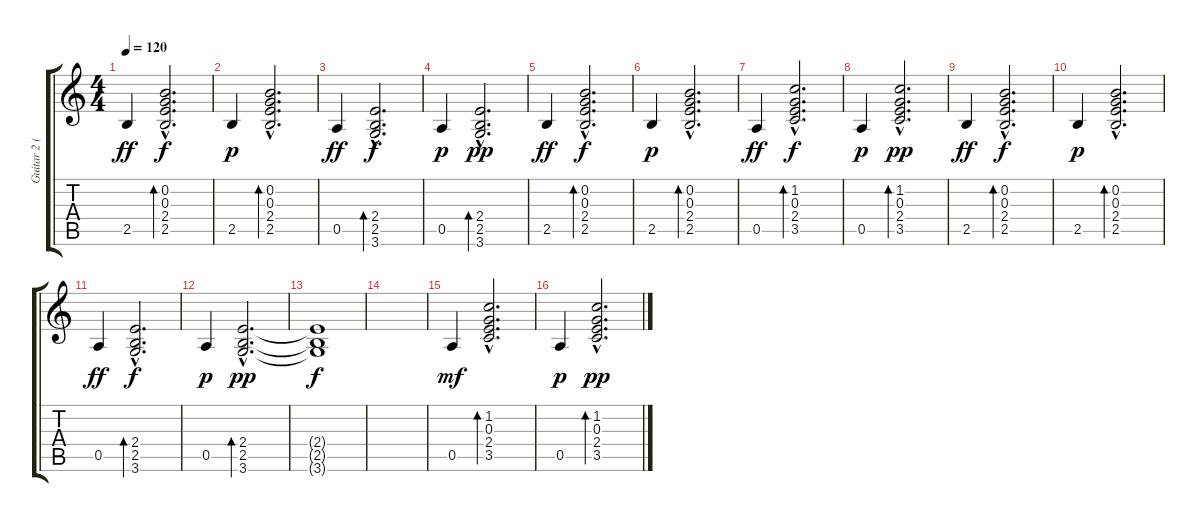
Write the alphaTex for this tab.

\track ("Guitar 2 (accoustic)" "Guitar 2 (") {instrument acousticguitarsteel}
\staff {score tabs}
\tuning (E4 B3 G3 D3 A2 E2) {hide}
\ts (4 4)
\tempo 120
\clef g2
\ks c
2.5.4{dy ff instrument acousticguitarsteel} (0.2{hac} 0.3{hac} 2.4{hac} 2.5{hac}).2{d bd 240 dy f} |
2.5.4{dy p volume 12 instrument electricguitarclean} (0.2{hac} 0.3{hac} 2.4{hac} 2.5{hac}).2{d bd 240} |
0.5.4{dy ff volume 10 instrument acousticguitarsteel} (2.4{hac} 2.5{hac} 3.6{hac}).2{d bd 240 dy f} |
0.5.4{dy p volume 12 instrument electricguitarclean} (2.4{hac} 2.5{hac} 3.6{hac}).2{d bd 240 dy pp} |
\section ("" "")
2.5.4{dy ff instrument acousticguitarsteel} (0.2{hac} 0.3{hac} 2.4{hac} 2.5{hac}).2{d bd 240 dy f} |
2.5.4{dy p volume 12 instrument electricguitarclean} (0.2{hac} 0.3{hac} 2.4{hac} 2.5{hac}).2{d bd 240} |
0.5.4{dy ff volume 10 instrument acousticguitarsteel} (1.2{hac} 0.3{hac} 2.4{hac} 3.5{hac}).2{d bd 240 dy f} |
0.5.4{dy p volume 12 instrument electricguitarclean} (1.2{hac} 0.3{hac} 2.4{hac} 3.5{hac}).2{d bd 240 dy pp} |
2.5.4{dy ff instrument acousticguitarsteel} (0.2{hac} 0.3{hac} 2.4{hac} 2.5{hac}).2{d bd 240 dy f} |
2.5.4{dy p volume 12 instrument electricguitarclean} (0.2{hac} 0.3{hac} 2.4{hac} 2.5{hac}).2{d bd 240} |
0.5.4{dy ff volume 10 instrument acousticguitarsteel} (2.4{hac} 2.5{hac} 3.6{hac}).2{d bd 240 dy f} |
0.5.4{dy p volume 12 instrument electricguitarclean} (2.4{hac} 2.5{hac} 3.6{hac}).2{d bd 240 dy pp} |
\section ("" "")
(2.4{t} 2.5{t} 3.6{t}).1{dy f} |
|
0.5.4{dy mf volume 10 instrument acousticguitarsteel} (1.2{hac} 0.3{hac} 2.4{hac} 3.5{hac}).2{d bd 240} |
0.5.4{dy p volume 12 instrument electricguitarclean} (1.2{hac} 0.3{hac} 2.4{hac} 3.5{hac}).2{d bd 240 dy pp}
